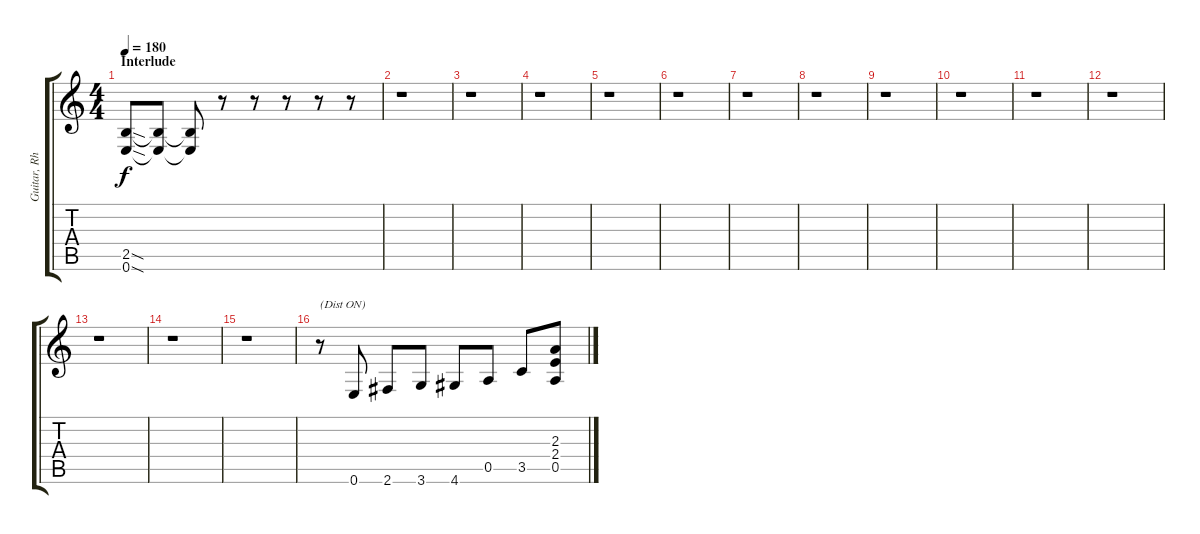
\track ("Guitar, Rhythm" "Guitar, Rh") {instrument overdrivenguitar}
\staff {score tabs}
\tuning (E4 B3 G3 D3 A2 E2) {hide}
\ts (4 4)
\section ("" "Interlude")
\tempo 180
\clef g2
\ks c
(2.5{sod t} 0.6{sod t}).8{dy f} (2.5{t} 0.6{t}).8 (2.5{t} 0.6{t}).8 r.8 r.8 r.8 r.8 r.8 |
r.1 |
r.1 |
r.1 |
r.1 |
r.1 |
r.1 |
r.1 |
r.1 |
r.1 |
r.1 |
r.1 |
r.1 |
r.1 |
r.1 |
r.8{txt "(Dist ON)" instrument distortionguitar} 0.6.8 2.6.8 3.6.8 4.6.8 0.5.8 3.5.8 (2.3 2.4 0.5).8
